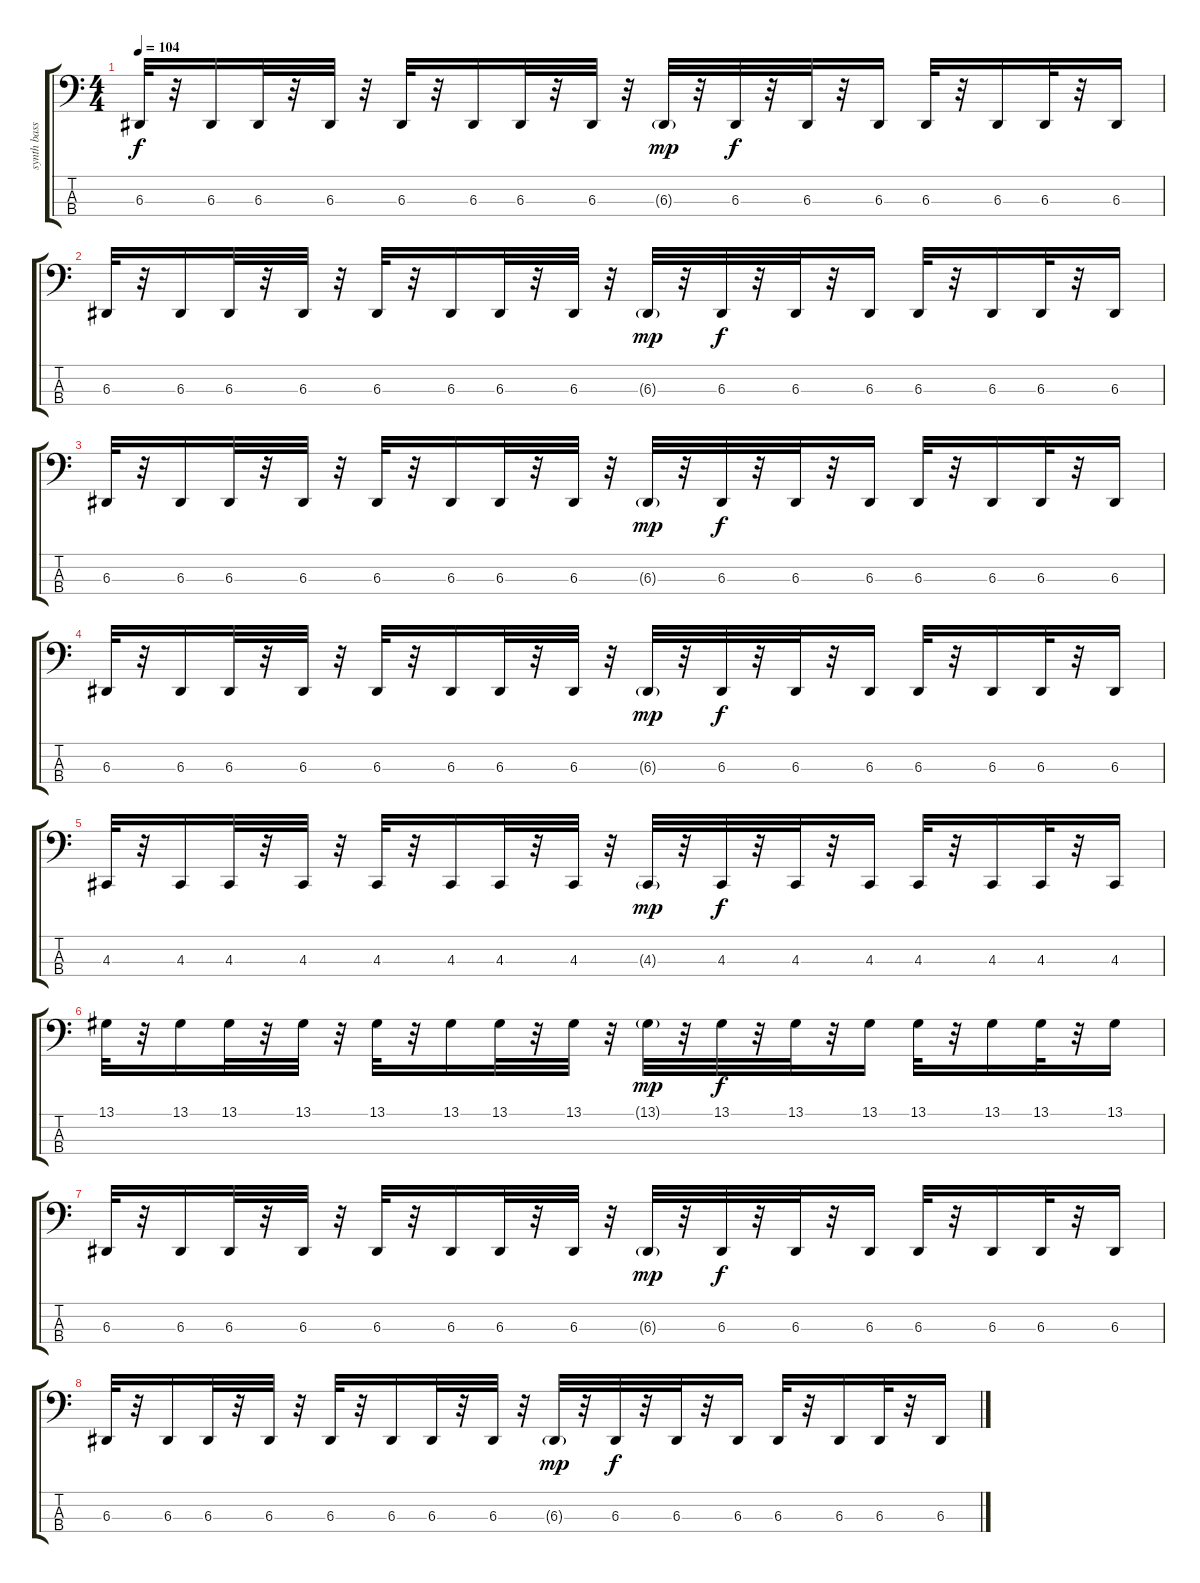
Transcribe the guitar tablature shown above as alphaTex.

\track ("synth bass" "synth bass") {instrument lead8bassandlead}
\staff {score tabs}
\tuning (G2 D2 A1 E1) {hide}
\ts (4 4)
\tempo 104
\clef f4
\ks c
6.3.32{dy f} r.32 6.3.16 6.3.32 r.32 6.3.32 r.32 6.3.32 r.32 6.3.16 6.3.32 r.32 6.3.32 r.32 6.3{g}.32{dy mp} r.32 6.3.32{dy f} r.32 6.3.32 r.32 6.3.16 6.3.32 r.32 6.3.16 6.3.32 r.32 6.3.16 |
6.3.32 r.32 6.3.16 6.3.32 r.32 6.3.32 r.32 6.3.32 r.32 6.3.16 6.3.32 r.32 6.3.32 r.32 6.3{g}.32{dy mp} r.32 6.3.32{dy f} r.32 6.3.32 r.32 6.3.16 6.3.32 r.32 6.3.16 6.3.32 r.32 6.3.16 |
6.3.32 r.32 6.3.16 6.3.32 r.32 6.3.32 r.32 6.3.32 r.32 6.3.16 6.3.32 r.32 6.3.32 r.32 6.3{g}.32{dy mp} r.32 6.3.32{dy f} r.32 6.3.32 r.32 6.3.16 6.3.32 r.32 6.3.16 6.3.32 r.32 6.3.16 |
6.3.32 r.32 6.3.16 6.3.32 r.32 6.3.32 r.32 6.3.32 r.32 6.3.16 6.3.32 r.32 6.3.32 r.32 6.3{g}.32{dy mp} r.32 6.3.32{dy f} r.32 6.3.32 r.32 6.3.16 6.3.32 r.32 6.3.16 6.3.32 r.32 6.3.16 |
4.3.32 r.32 4.3.16 4.3.32 r.32 4.3.32 r.32 4.3.32 r.32 4.3.16 4.3.32 r.32 4.3.32 r.32 4.3{g}.32{dy mp} r.32 4.3.32{dy f} r.32 4.3.32 r.32 4.3.16 4.3.32 r.32 4.3.16 4.3.32 r.32 4.3.16 |
13.1.32 r.32 13.1.16 13.1.32 r.32 13.1.32 r.32 13.1.32 r.32 13.1.16 13.1.32 r.32 13.1.32 r.32 13.1{g}.32{dy mp} r.32 13.1.32{dy f} r.32 13.1.32 r.32 13.1.16 13.1.32 r.32 13.1.16 13.1.32 r.32 13.1.16 |
6.3.32 r.32 6.3.16 6.3.32 r.32 6.3.32 r.32 6.3.32 r.32 6.3.16 6.3.32 r.32 6.3.32 r.32 6.3{g}.32{dy mp} r.32 6.3.32{dy f} r.32 6.3.32 r.32 6.3.16 6.3.32 r.32 6.3.16 6.3.32 r.32 6.3.16 |
6.3.32 r.32 6.3.16 6.3.32 r.32 6.3.32 r.32 6.3.32 r.32 6.3.16 6.3.32 r.32 6.3.32 r.32 6.3{g}.32{dy mp} r.32 6.3.32{dy f} r.32 6.3.32 r.32 6.3.16 6.3.32 r.32 6.3.16 6.3.32 r.32 6.3.16
